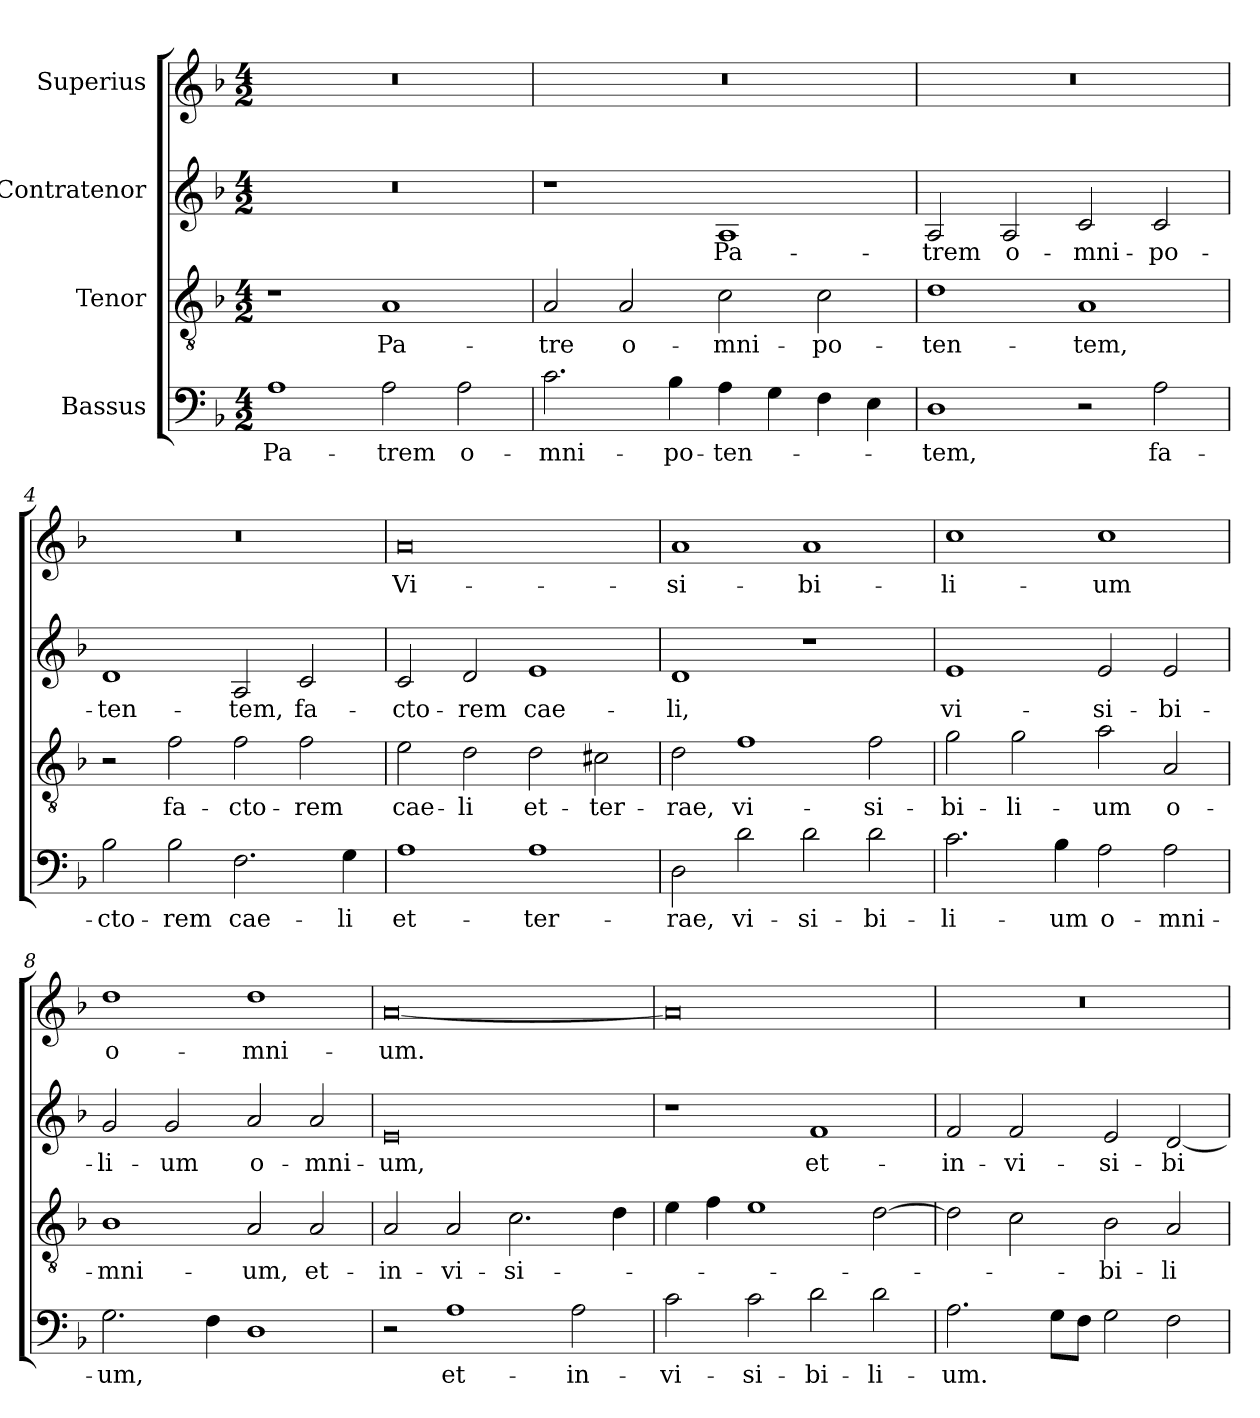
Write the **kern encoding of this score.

**kern	**text	**kern	**text	**kern	**text	**kern	**text
*part4	*part4	*part3	*part3	*part2	*part2	*part1	*part1
*staff4	*staff4	*staff3	*staff3	*staff2	*staff2	*staff1	*staff1
*I"Bassus	*	*I"Tenor	*	*I"Contratenor	*	*I"Superius	*
*clefF4	*	*clefGv2	*	*clefG2	*	*clefG2	*
*k[b-]	*	*k[b-]	*	*k[b-]	*	*k[b-]	*
*M4/2	*	*M4/2	*	*M4/2	*	*M4/2	*
=1	=1	=1	=1	=1	=1	=1	=1
1A\	Pa-	1r	.	0r	.	0r	.
2A\	-trem	1A/	Pa-	.	.	.	.
2A\	o-	.	.	.	.	.	.
=2	=2	=2	=2	=2	=2	=2	=2
2.c\	-mni-	2A/	-tre	1r	.	0r	.
.	.	2A/	o-	.	.	.	.
4B-\	-po-	.	.	.	.	.	.
4A\	-ten-	2c\	-mni-	1A/	Pa-	.	.
4G\	.	.	.	.	.	.	.
4F\	.	2c\	-po-	.	.	.	.
4E\	.	.	.	.	.	.	.
=3	=3	=3	=3	=3	=3	=3	=3
1D\	-tem,	1d\	-ten-	2A/	-trem	0r	.
.	.	.	.	2A/	o-	.	.
2r	.	1A/	-tem,	2c/	-mni-	.	.
2A\	fa-	.	.	2c/	-po-	.	.
=4	=4	=4	=4	=4	=4	=4	=4
2B-\	-cto-	2r	.	1d/	-ten-	0r	.
2B-\	-rem	2f\	fa-	.	.	.	.
2.F\	cae-	2f\	-cto-	2A/	-tem,	.	.
.	.	2f\	-rem	2c/	fa-	.	.
4G\	-li	.	.	.	.	.	.
=5	=5	=5	=5	=5	=5	=5	=5
1A\	et-	2e\	cae-	2c/	-cto-	0a/	Vi-
.	.	2d\	-li	2d/	-rem	.	.
1A\	ter-	2d\	et-	1e/	cae-	.	.
.	.	2c#X\	ter-	.	.	.	.
=6	=6	=6	=6	=6	=6	=6	=6
2D\	-rae,	2d\	-rae,	1d/	-li,	1a/	-si-
2d\	vi-	1f\	vi-	.	.	.	.
2d\	-si-	.	.	1r	.	1a/	-bi-
2d\	-bi-	2f\	-si-	.	.	.	.
=7	=7	=7	=7	=7	=7	=7	=7
2.c\	-li-	2g\	-bi-	1e/	vi-	1cc\	-li-
.	.	2g\	-li-	.	.	.	.
4B-\	-um	.	.	.	.	.	.
2A\	o-	2a\	-um	2e/	-si-	1cc\	-um
2A\	-mni-	2A/	o-	2e/	-bi-	.	.
=8	=8	=8	=8	=8	=8	=8	=8
2.G\	-um,	1B-\	-mni-	2g/	-li-	1dd\	o-
.	.	.	.	2g/	-um	.	.
4F\	.	.	.	.	.	.	.
1D\	.	2A/	-um,	2a/	o-	1dd\	-mni-
.	.	2A/	et-	2a/	-mni-	.	.
=9	=9	=9	=9	=9	=9	=9	=9
2r	.	2A/	in-	0e/	-um,	[0a/	-um.
1A\	et-	2A/	-vi-	.	.	.	.
.	.	2.c\	-si-	.	.	.	.
2A\	in-	.	.	.	.	.	.
.	.	4d\	.	.	.	.	.
=10	=10	=10	=10	=10	=10	=10	=10
2c\	-vi-	4e\	.	1r	.	0a/]	.
.	.	4f\	.	.	.	.	.
2c\	-si-	1e\	.	.	.	.	.
2d\	-bi-	.	.	1f/	et-	.	.
2d\	-li-	[2d\	.	.	.	.	.
=11	=11	=11	=11	=11	=11	=11	=11
2.A\	-um.	2d\]	.	2f/	in-	0r	.
.	.	2c\	.	2f/	-vi-	.	.
8G\L	.	.	.	.	.	.	.
8F\J	.	.	.	.	.	.	.
2G\	.	2B-\	-bi-	2e/	-si-	.	.
2F\	.	2A/	-li-	[2d/	-bi-	.	.
=	=	=	=	=	=	=	=
*-	*-	*-	*-	*-	*-	*-	*-
